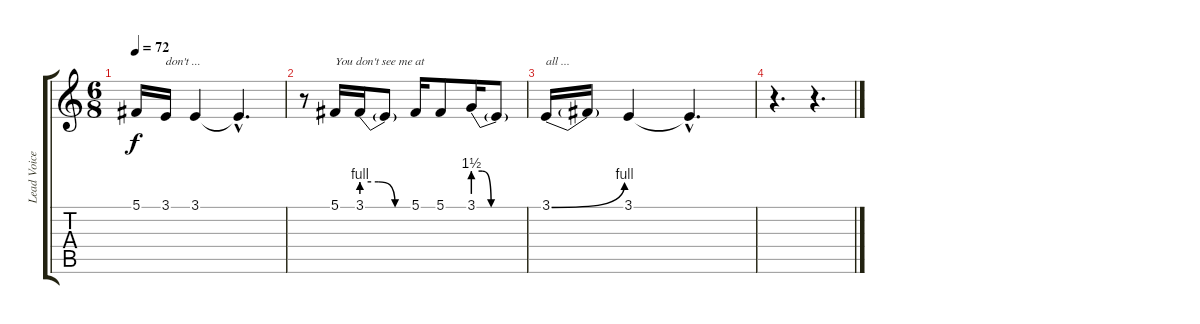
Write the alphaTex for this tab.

\track ("Lead Voice" "Lead Voice") {instrument lead2sawtooth}
\staff {score tabs}
\tuning (Db4 Ab3 E3 B2 Gb2 Db2) {hide}
\ts (6 8)
\tempo 72
\clef g2
\ks c
5.1{t}.16{dy f} 3.1.16{txt "don't ..."} 3.1.4 3.1{hac t}.4{d} |
r.8 5.1.16{txt "You don't see me at"} 3.1{be (custom 0 4 20 4 40 0 60 0)}.16 3.1{t}.8 5.1.16 5.1.8 3.1{be (custom 0 6 10 6 20 0 40 0 60 0)}.16 3.1{t}.8 |
3.1{be (bend 0 0 60 4)}.16{txt "all ..."} 3.1{t}.16 3.1.4 3.1{hac t}.4{d} |
r.4{d} r.4{d}
